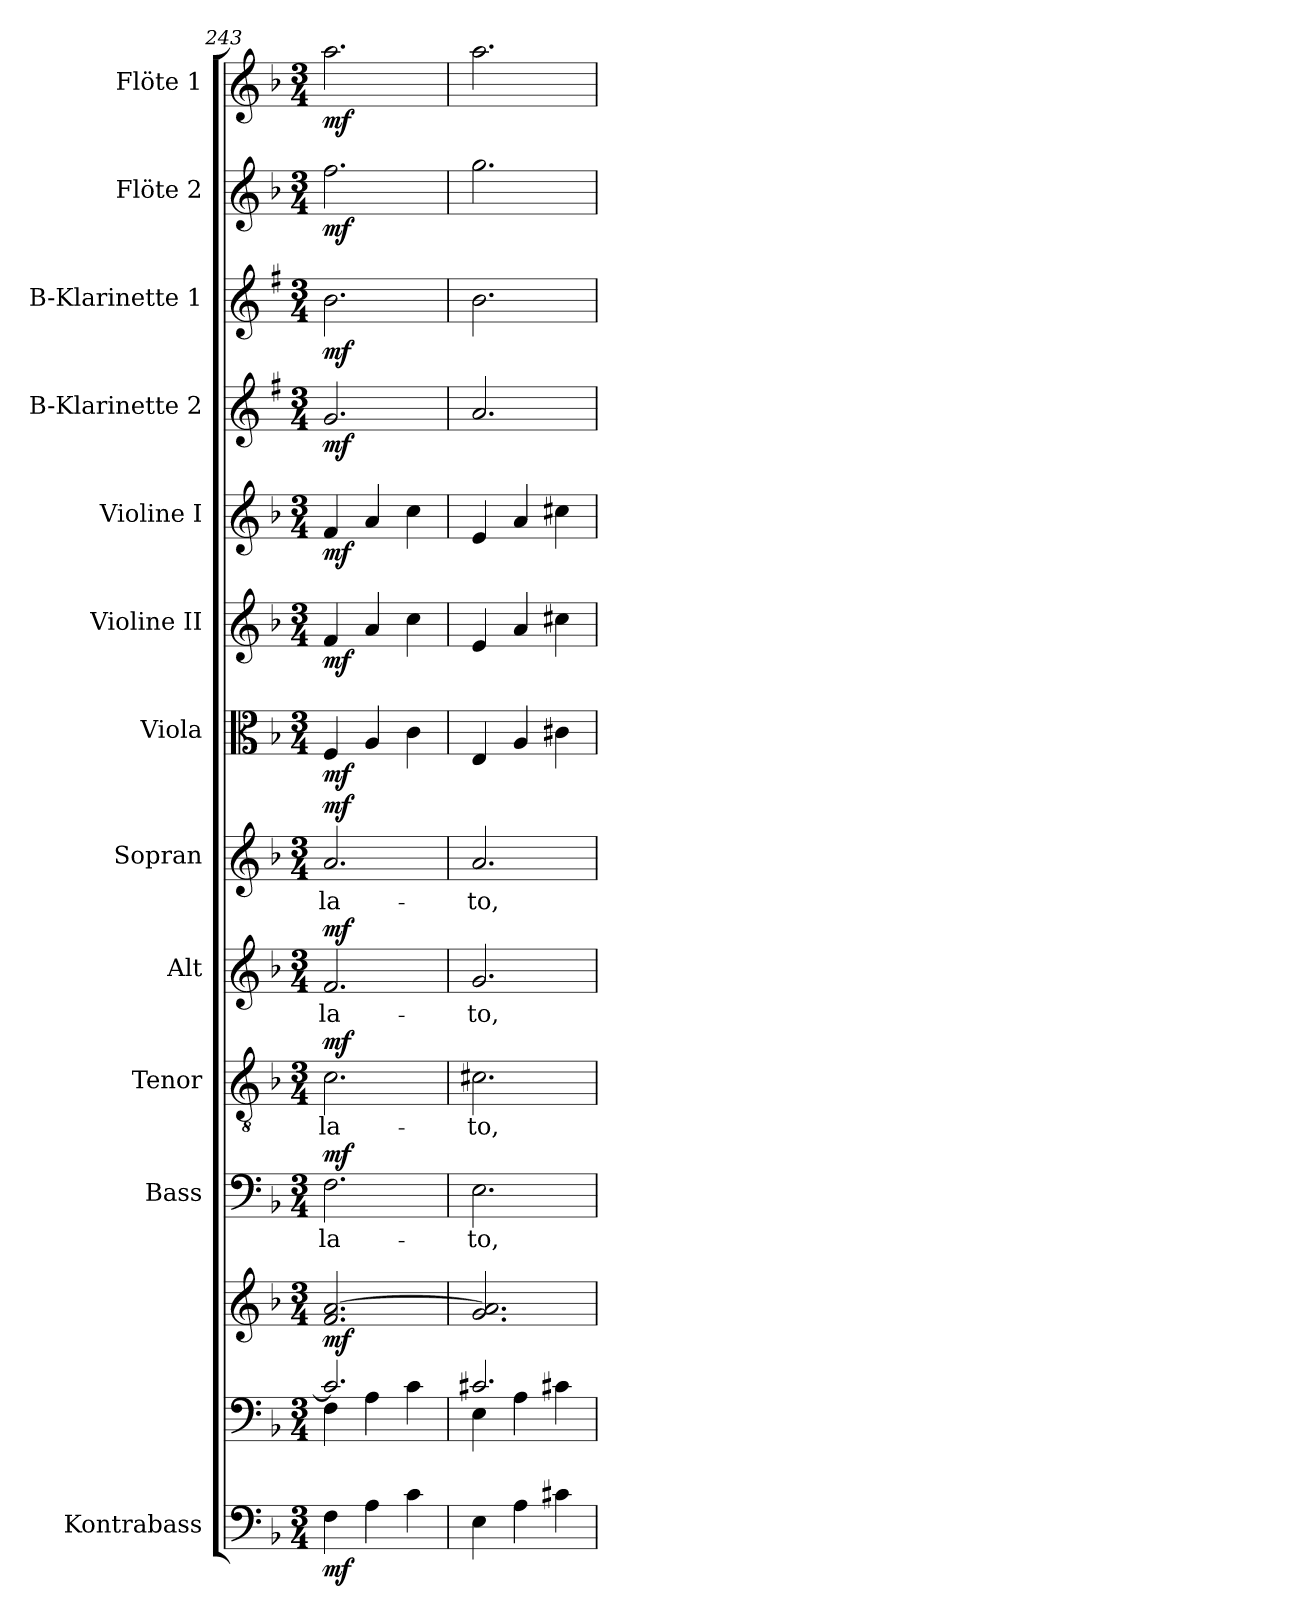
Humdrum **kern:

**kern	**dynam	**kern	**kern	**dynam	**kern	**text	**dynam	**kern	**text	**dynam	**kern	**text	**dynam	**kern	**text	**dynam	**kern	**dynam	**kern	**dynam	**kern	**dynam	**kern	**dynam	**kern	**dynam	**kern	**dynam	**kern	**dynam
*part13	*part13	*part12	*part12	*part12	*part11	*part11	*part11	*part10	*part10	*part10	*part9	*part9	*part9	*part8	*part8	*part8	*part7	*part7	*part6	*part6	*part5	*part5	*part4	*part4	*part3	*part3	*part2	*part2	*part1	*part1
*staff14	*staff14	*staff13	*staff12	*staff12/13	*staff11	*staff11	*staff11	*staff10	*staff10	*staff10	*staff9	*staff9	*staff9	*staff8	*staff8	*staff8	*staff7	*staff7	*staff6	*staff6	*staff5	*staff5	*staff4	*staff4	*staff3	*staff3	*staff2	*staff2	*staff1	*staff1
*I"Kontrabass	*	*	*	*	*I"Bass	*	*	*I"Tenor	*	*	*I"Alt	*	*	*I"Sopran	*	*	*I"Viola	*	*I"Violine II	*	*I"Violine I	*	*I"B-Klarinette 2	*	*I"B-Klarinette 1	*	*I"Flöte 2	*	*I"Flöte 1	*
*I'Kb.	*	*	*	*	*I'B.	*	*	*I'T.	*	*	*I'A.	*	*	*I'S.	*	*	*I'Vla.	*	*I'Vl. II	*	*I'Vl. I	*	*I'B Kl. 2	*	*I'B Kl. 1	*	*I'Fl. 2	*	*I'Fl. 1	*
*clefF4	*	*clefF4	*clefG2	*	*clefF4	*	*	*clefGv2	*	*	*clefG2	*	*	*clefG2	*	*	*clefC3	*	*clefG2	*	*clefG2	*	*clefG2	*	*clefG2	*	*clefG2	*	*clefG2	*
*ITrd7c12	*	*	*	*	*	*	*	*	*	*	*	*	*	*	*	*	*	*	*	*	*	*	*ITrd1c2	*	*ITrd1c2	*	*	*	*	*
*k[b-]	*	*k[b-]	*k[b-]	*	*k[b-]	*	*	*k[b-]	*	*	*k[b-]	*	*	*k[b-]	*	*	*k[b-]	*	*k[b-]	*	*k[b-]	*	*k[b-]	*	*k[b-]	*	*k[b-]	*	*k[b-]	*
*F:	*	*F:	*F:	*	*F:	*	*	*F:	*	*	*F:	*	*	*F:	*	*	*F:	*	*F:	*	*F:	*	*F:	*	*F:	*	*F:	*	*F:	*
*M3/4	*	*M3/4	*M3/4	*	*M3/4	*	*	*M3/4	*	*	*M3/4	*	*	*M3/4	*	*	*M3/4	*	*M3/4	*	*M3/4	*	*M3/4	*	*M3/4	*	*M3/4	*	*M3/4	*
=243	=243	=243	=243	=243	=243	=243	=243	=243	=243	=243	=243	=243	=243	=243	=243	=243	=243	=243	=243	=243	=243	=243	=243	=243	=243	=243	=243	=243	=243	=243
*	*	*^	*	*	*	*	*	*	*	*	*	*	*	*	*	*	*	*	*	*	*	*	*	*	*	*	*	*	*	*
!	!LO:DY:b	!	!	!	!LO:DY:b	!	!LO:LY:b	!LO:DY:a	!	!LO:LY:b	!LO:DY:a	!	!LO:LY:b	!LO:DY:a	!	!LO:LY:b	!LO:DY:a	!	!LO:DY:b	!	!LO:DY:b	!	!LO:DY:b	!	!LO:DY:b	!	!LO:DY:b	!	!LO:DY:b	!	!LO:DY:b
4FF\	mf	2.c/]	4F\	2.f/ [2.a/	mf	2.F\	-la-	mf	2.c\	-la-	mf	2.f/	-la-	mf	2.a/	-la-	mf	4F/	mf	4f/	mf	4f/	mf	2.f/	mf	2.a\	mf	2.ff\	mf	2.aa\	mf
4AA\	.	.	4A\	.	.	.	.	.	.	.	.	.	.	.	.	.	.	4A/	.	4a/	.	4a/	.	.	.	.	.	.	.	.	.
4C\	.	.	4c\	.	.	.	.	.	.	.	.	.	.	.	.	.	.	4c\	.	4cc\	.	4cc\	.	.	.	.	.	.	.	.	.
=244	=244	=244	=244	=244	=244	=244	=244	=244	=244	=244	=244	=244	=244	=244	=244	=244	=244	=244	=244	=244	=244	=244	=244	=244	=244	=244	=244	=244	=244	=244	=244
!	!	!	!	!	!	!	!LO:LY:b	!	!	!LO:LY:b	!	!	!LO:LY:b	!	!	!LO:LY:b	!	!	!	!	!	!	!	!	!	!	!	!	!	!	!
4EE\	.	2.c#X/	4E\	2.g/ 2.a/]	.	2.E\	-to,	.	2.c#X\	-to,	.	2.g/	-to,	.	2.a/	-to,	.	4E/	.	4e/	.	4e/	.	2.g/	.	2.a\	.	2.gg\	.	2.aa\	.
4AA\	.	.	4A\	.	.	.	.	.	.	.	.	.	.	.	.	.	.	4A/	.	4a/	.	4a/	.	.	.	.	.	.	.	.	.
4C#X\	.	.	4c#X\	.	.	.	.	.	.	.	.	.	.	.	.	.	.	4c#X\	.	4cc#X\	.	4cc#X\	.	.	.	.	.	.	.	.	.
*	*	*v	*v	*	*	*	*	*	*	*	*	*	*	*	*	*	*	*	*	*	*	*	*	*	*	*	*	*	*	*	*
=	=	=	=	=	=	=	=	=	=	=	=	=	=	=	=	=	=	=	=	=	=	=	=	=	=	=	=	=	=	=
*-	*-	*-	*-	*-	*-	*-	*-	*-	*-	*-	*-	*-	*-	*-	*-	*-	*-	*-	*-	*-	*-	*-	*-	*-	*-	*-	*-	*-	*-	*-
